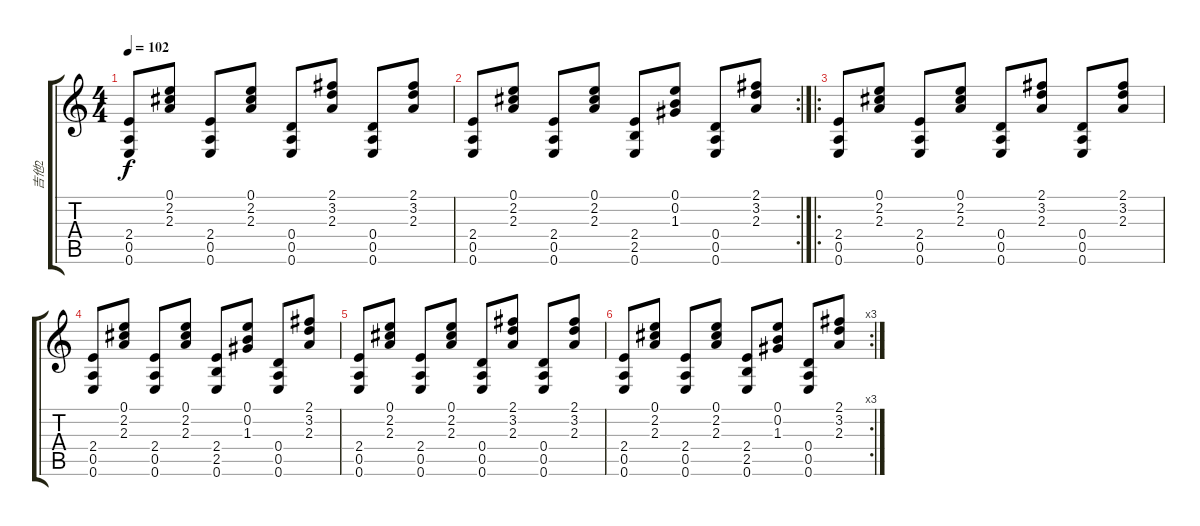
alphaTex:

\track ("吉他2" "吉他2") {instrument acousticguitarsteel}
\staff {score tabs}
\tuning (E4 B3 G3 D3 A2 E2) {hide}
\ts (4 4)
\tempo 102
\clef g2
\ks c
(2.4 0.5 0.6).8{dy f} (0.1 2.2 2.3).8 (2.4 0.5 0.6).8 (0.1 2.2 2.3).8 (0.4 0.5 0.6).8 (2.1 3.2 2.3).8 (0.4 0.5 0.6).8 (2.1 3.2 2.3).8 |
\rc 2
(2.4 0.5 0.6).8 (0.1 2.2 2.3).8 (2.4 0.5 0.6).8 (0.1 2.2 2.3).8 (2.4 2.5 0.6).8 (0.1 0.2 1.3).8 (0.4 0.5 0.6).8 (2.1 3.2 2.3).8 |
\ro
(2.4 0.5 0.6).8 (0.1 2.2 2.3).8 (2.4 0.5 0.6).8 (0.1 2.2 2.3).8 (0.4 0.5 0.6).8 (2.1 3.2 2.3).8 (0.4 0.5 0.6).8 (2.1 3.2 2.3).8 |
(2.4 0.5 0.6).8 (0.1 2.2 2.3).8 (2.4 0.5 0.6).8 (0.1 2.2 2.3).8 (2.4 2.5 0.6).8 (0.1 0.2 1.3).8 (0.4 0.5 0.6).8 (2.1 3.2 2.3).8 |
(2.4 0.5 0.6).8 (0.1 2.2 2.3).8 (2.4 0.5 0.6).8 (0.1 2.2 2.3).8 (0.4 0.5 0.6).8 (2.1 3.2 2.3).8 (0.4 0.5 0.6).8 (2.1 3.2 2.3).8 |
\rc 3
(2.4 0.5 0.6).8 (0.1 2.2 2.3).8 (2.4 0.5 0.6).8 (0.1 2.2 2.3).8 (2.4 2.5 0.6).8 (0.1 0.2 1.3).8 (0.4 0.5 0.6).8 (2.1 3.2 2.3).8
